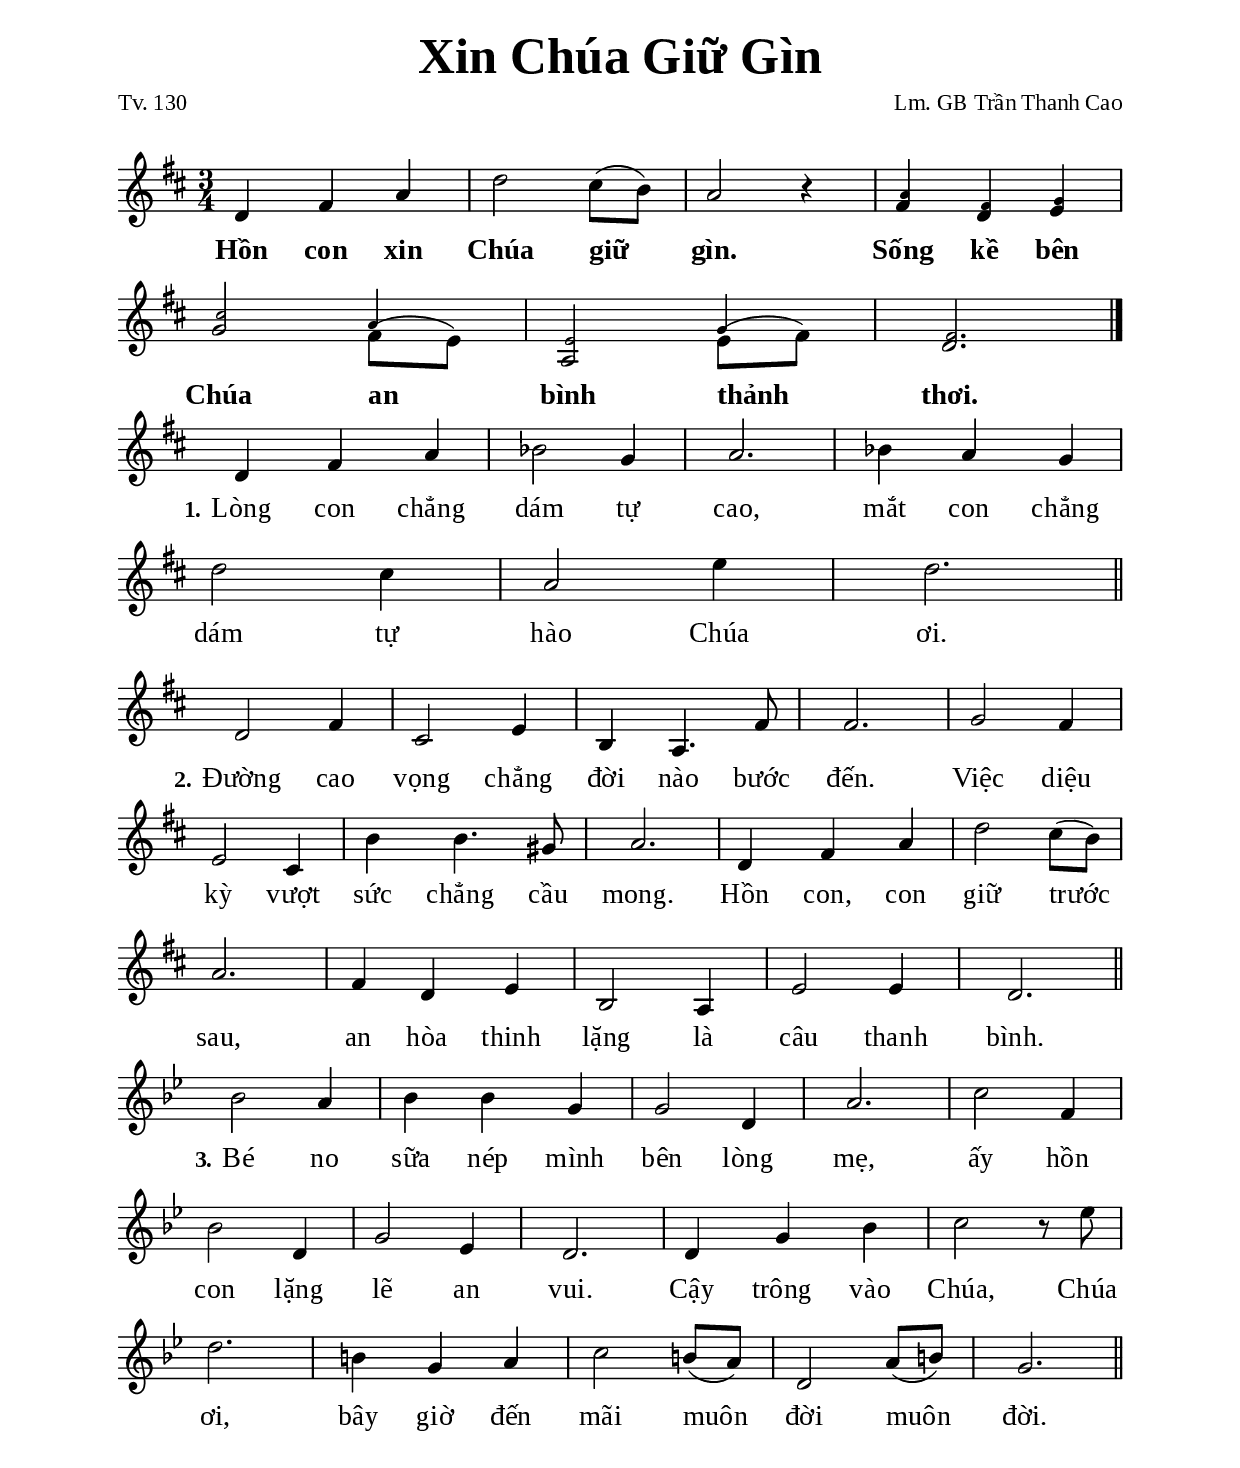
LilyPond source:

% Cài đặt chung
\version "2.22.1"
\include "english.ly"

\header {
  title = \markup { \fontsize #3 "Xin Chúa Giữ Gìn" }
  poet = "Tv. 130"
  composer = "Lm. GB Trần Thanh Cao"
  arranger = " "
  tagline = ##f
}

% Nhạc điệp khúc
nhacDiepKhucSop = \relative c' {
  d4 fs a |
  d2 cs8 ^(b) |
  a2 r4 |
  fs4 d e |
  g2 fs8 ^(e) |
  a,2 e'8 ^(fs) |
  d2. \bar "|."
}

nhacDiepKhucBas = \relative c'' {
  \skip 2.
  \skip 2.
  \skip 2 r4
  a4 fs g |
  cs2 a4 |
  e2 g4 |
  fs2.
}

% Nhạc phiên khúc
nhacPhienKhucMot = \relative c' {
  d4 fs a |
  bf2 g4 |
  a2. |
  bf4 a g |
  d'2 cs4 |
  a2 e'4 |
  d2. \bar "||"
}

nhacPhienKhucHai = \relative c' {
  d2 fs4 |
  cs2 e4 |
  b a4. fs'8 |
  fs2. |
  g2 fs4 |
  e2 cs4 |
  b' b4. gs8 |
  a2. |
  d,4 fs a |
  d2 cs8 (b) |
  a2. |
  fs4 d e |
  b2 a4 |
  e'2 e4 |
  d2. \bar "||"
}

nhacPhienKhucBa = \relative c'' {
  bf2 a4 |
  bf4 bf g |
  g2 d4 |
  a'2. |
  c2 f,4 |
  bf2 d,4 |
  g2 ef4 |
  d2. |
  d4 g bf |
  c2 r8 ef |
  d2. |
  b!4 g a |
  c2 b!8 (a) |
  d,2 a'8 (b!) |
  g2. \bar "||"
}

% Lời điệp khúc
loiDiepKhuc = \lyricmode {
  Hồn con xin Chúa giữ gìn.
  Sống kề bên Chúa an bình thảnh thơi.
}

% Lời phiên khúc
loiPhienKhucMot = \lyricmode {
  \set stanza = #"1."
  Lòng con chẳng dám tự cao,
  mắt con chẳng dám tự hào Chúa ơi.
}

loiPhienKhucHai = \lyricmode {
  \set stanza = #"2."
  Đường cao vọng chẳng đời nào bước đến.
  Việc diệu kỳ vượt sức chẳng cầu mong.
  Hồn con, con giữ trước sau,
  an hòa thinh lặng là câu thanh bình.
}

loiPhienKhucBa = \lyricmode {
  \set stanza = #"3."
  Bé no sữa nép mình bên lòng mẹ,
  ấy hồn con lặng lẽ an vui.
  Cậy trông vào Chúa, Chúa ơi,
  bây giờ đến mãi muôn đời muôn đời.
}


% Dàn trang
\paper {
  #(set-paper-size "a4")
  top-margin = 20\mm
  bottom-margin = 10\mm
  left-margin = 20\mm
  right-margin = 20\mm
  indent = #0
  #(define fonts
    (make-pango-font-tree
      "Liberation Serif"
      "Liberation Serif"
      "Liberation Serif"
      (/ 20 20)))
  page-count = #1
  system-system-spacing = #'((basic-distance . 12.5)
                             (minimum-distance . 12.5)
                             (padding . 1))
  score-system-spacing = #'((basic-distance . 12.5)
                             (minimum-distance . 12.5)
                             (padding . 1))
}

% Thiết lập tông và nhịp
TongNhip = { \key d \major \time 3/4 }

% Đổi kích thước nốt cho bè phụ
notBePhu =
#(define-music-function (font-size music) (number? ly:music?)
   (for-some-music
     (lambda (m)
       (if (music-is-of-type? m 'rhythmic-event)
           (begin
             (set! (ly:music-property m 'tweaks)
                   (cons `(font-size . ,font-size)
                         (ly:music-property m 'tweaks)))
             #t)
           #f))
     music)
   music)

\score {
  \new ChoirStaff <<
    \new Staff = diepKhuc \with {
        \consists "Merge_rests_engraver"
        printPartCombineTexts = ##f
      }
      <<
      \new Voice \TongNhip \partCombine 
        \notBePhu -3 { \nhacDiepKhucBas }
        \nhacDiepKhucSop
      \new NullVoice = nhacThamChieu \nhacDiepKhucSop
      \new Lyrics \with {
          \override VerticalAxisGroup.
            nonstaff-relatedstaff-spacing.padding = #1.5
          \override VerticalAxisGroup.
            nonstaff-unrelatedstaff-spacing.padding = #1.5
        }
        \lyricsto nhacThamChieu \loiDiepKhuc
      >>
  >>
  \layout {
    \override Lyrics.LyricText.font-series = #'bold
    \override Lyrics.LyricText.font-size = #+2
    \override Lyrics.LyricSpace.minimum-distance = #3.5
    \override Score.BarNumber.break-visibility = ##(#f #f #f)
    \override Score.SpacingSpanner.uniform-stretching = ##t
  }
}

\score {
  \new ChoirStaff <<
    \new Staff = phienKhuc \with {
        %\magnifyStaff #(magstep +1)
      }
      <<
      \new Voice = beSop {
        \key d \major \time 3/4 \nhacPhienKhucMot
      }
    >>
    \new Lyrics \with {
          \override VerticalAxisGroup.
            nonstaff-relatedstaff-spacing.padding = #1.5
          \override VerticalAxisGroup.
            nonstaff-unrelatedstaff-spacing.padding = #1.5
        }
        \lyricsto beSop \loiPhienKhucMot
  >>
  \layout {
    \override Staff.TimeSignature.transparent = ##t
    \override Lyrics.LyricText.font-size = #+2
    \override Lyrics.LyricSpace.minimum-distance = #4.0
    \override Score.BarNumber.break-visibility = ##(#f #f #f)
    \override Score.SpacingSpanner.uniform-stretching = ##t
  }
}

\score {
  \new ChoirStaff <<
    \new Staff = phienKhuc \with {
        %\magnifyStaff #(magstep +1)
      }
      <<
      \new Voice = beSop {
        \key d \major \time 3/4 \nhacPhienKhucHai
      }
    >>
    \new Lyrics \with {
          \override VerticalAxisGroup.
            nonstaff-relatedstaff-spacing.padding = #1
          \override VerticalAxisGroup.
            nonstaff-unrelatedstaff-spacing.padding = #1
        }
        \lyricsto beSop \loiPhienKhucHai
  >>
  \layout {
    \override Staff.TimeSignature.transparent = ##t
    \override Lyrics.LyricText.font-size = #+2
    \override Lyrics.LyricSpace.minimum-distance = #3.2
    \override Score.BarNumber.break-visibility = ##(#f #f #f)
    \override Score.SpacingSpanner.uniform-stretching = ##t
  }
}

\score {
  \new ChoirStaff <<
    \new Staff = phienKhuc \with {
        %\magnifyStaff #(magstep +1)
      }
      <<
      \new Voice = beSop {
        \key bf \major \time 3/4 \nhacPhienKhucBa
      }
    >>
    \new Lyrics \with {
          \override VerticalAxisGroup.
            nonstaff-relatedstaff-spacing.padding = #1.5
          \override VerticalAxisGroup.
            nonstaff-unrelatedstaff-spacing.padding = #1
        }
        \lyricsto beSop \loiPhienKhucBa
  >>
  \layout {
    \override Staff.TimeSignature.transparent = ##t
    \override Lyrics.LyricText.font-size = #+2
    \override Lyrics.LyricSpace.minimum-distance = #3.5
    \override Score.BarNumber.break-visibility = ##(#f #f #f)
    \override Score.SpacingSpanner.uniform-stretching = ##t
  }
}
